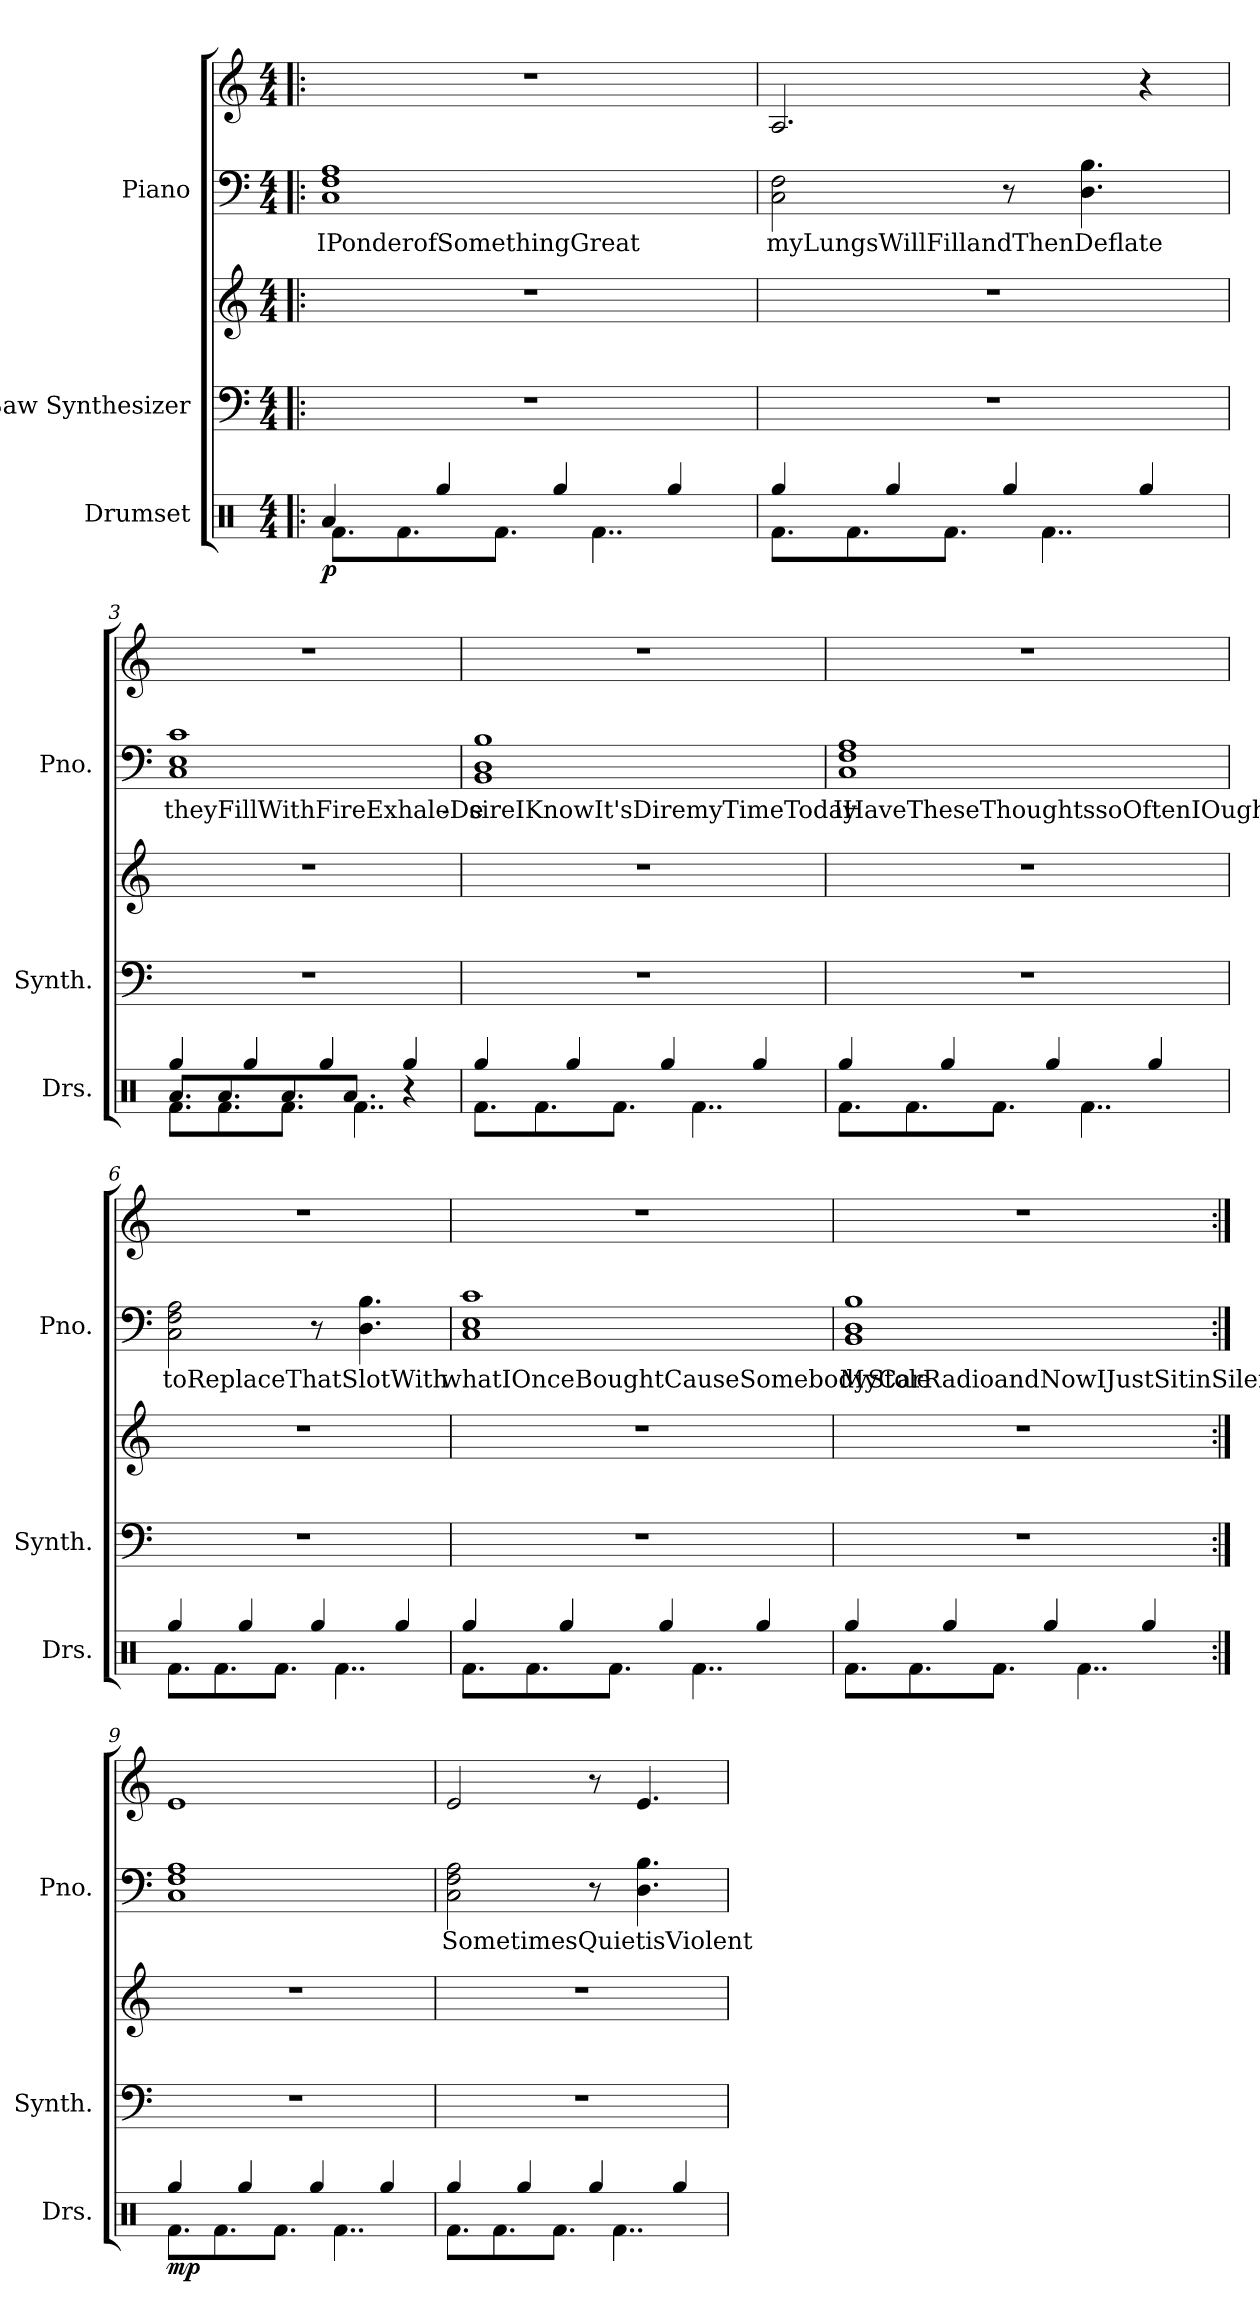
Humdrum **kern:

**kern	**dynam	**kern	**kern	**kern	**text	**kern
*part3	*part3	*part2	*part2	*part1	*part1	*part1
*staff5	*staff5	*staff4	*staff3	*staff2	*staff2	*staff1
*I"Drumset	*	*I"Saw Synthesizer	*	*I"Piano	*	*
*I'Drs.	*	*I'Synth.	*	*I'Pno.	*	*
*clefX	*	*clefF4	*clefG2	*clefF4	*	*clefG2
*k[]	*	*k[]	*k[]	*k[]	*	*k[]
*M4/4	*	*M4/4	*M4/4	*M4/4	*	*M4/4
*MM130	*	*MM130	*MM130	*MM130	*	*MM130
=1!|:	=1!|:	=1!|:	=1!|:	=1!|:	=1!|:	=1!|:
*^	*	*	*	*	*	*
!	!	!LO:DY:b	!	!	!	!	!
4Ra/	8.Rf\L	p	1r	1r	1C 1F 1A	IPonderofSomethingGreat	1r
.	8.Rf\	.	.	.	.	.	.
4Rgg/	.	.	.	.	.	.	.
.	8.Rf\J	.	.	.	.	.	.
4Rgg/	.	.	.	.	.	.	.
.	4..Rf\	.	.	.	.	.	.
4Rgg/	.	.	.	.	.	.	.
=2	=2	=2	=2	=2	=2	=2	=2
4Rgg/	8.Rf\L	.	1r	1r	2C\ 2F\	myLungsWillFillandThenDeflate	2.A/
.	8.Rf\	.	.	.	.	.	.
4Rgg/	.	.	.	.	.	.	.
.	8.Rf\J	.	.	.	.	.	.
4Rgg/	.	.	.	.	8r	.	.
.	4..Rf\	.	.	.	.	.	.
.	.	.	.	.	4.D\ 4.B\	.	.
4Rgg/	.	.	.	.	.	.	4r
!!LO:LB:g=z
=3	=3	=3	=3	=3	=3	=3	=3
*	*^	*	*	*	*	*	*
4Rgg/	8.Rf\L	8.Ra/L	.	1r	1r	1C 1E 1c	theyFillWithFireExhaleDe-	1r
.	8.Rf\	8.Ra/	.	.	.	.	.	.
4Rgg/	.	.	.	.	.	.	.	.
.	8.Rf\J	8.Ra/	.	.	.	.	.	.
4Rgg/	.	.	.	.	.	.	.	.
.	4..Rf\	8.Ra/J	.	.	.	.	.	.
4Rgg/	.	4r	.	.	.	.	.	.
*	*v	*v	*	*	*	*	*	*
=4	=4	=4	=4	=4	=4	=4	=4
4Rgg/	8.Rf\L	.	1r	1r	1BB 1D 1B	-sireIKnowIt'sDiremyTimeToday	1r
.	8.Rf\	.	.	.	.	.	.
4Rgg/	.	.	.	.	.	.	.
.	8.Rf\J	.	.	.	.	.	.
4Rgg/	.	.	.	.	.	.	.
.	4..Rf\	.	.	.	.	.	.
4Rgg/	.	.	.	.	.	.	.
!!LO:PB:g=z
=5	=5	=5	=5	=5	=5	=5	=5
4Rgg/	8.Rf\L	.	1r	1r	1C 1F 1A	IHaveTheseThoughtssoOftenIOught	1r
.	8.Rf\	.	.	.	.	.	.
4Rgg/	.	.	.	.	.	.	.
.	8.Rf\J	.	.	.	.	.	.
4Rgg/	.	.	.	.	.	.	.
.	4..Rf\	.	.	.	.	.	.
4Rgg/	.	.	.	.	.	.	.
=6	=6	=6	=6	=6	=6	=6	=6
4Rgg/	8.Rf\L	.	1r	1r	2C\ 2F\ 2A\	toReplaceThatSlotWith	1r
.	8.Rf\	.	.	.	.	.	.
4Rgg/	.	.	.	.	.	.	.
.	8.Rf\J	.	.	.	.	.	.
4Rgg/	.	.	.	.	8r	.	.
.	4..Rf\	.	.	.	.	.	.
.	.	.	.	.	4.D\ 4.B\	.	.
4Rgg/	.	.	.	.	.	.	.
!!LO:LB:g=z
=7	=7	=7	=7	=7	=7	=7	=7
4Rgg/	8.Rf\L	.	1r	1r	1C 1E 1c	whatIOnceBoughtCauseSomebodyStole	1r
.	8.Rf\	.	.	.	.	.	.
4Rgg/	.	.	.	.	.	.	.
.	8.Rf\J	.	.	.	.	.	.
4Rgg/	.	.	.	.	.	.	.
.	4..Rf\	.	.	.	.	.	.
4Rgg/	.	.	.	.	.	.	.
=8	=8	=8	=8	=8	=8	=8	=8
4Rgg/	8.Rf\L	.	1r	1r	1BB 1D 1B	MyCarRadioandNowIJustSitinSilence.	1r
.	8.Rf\	.	.	.	.	.	.
4Rgg/	.	.	.	.	.	.	.
.	8.Rf\J	.	.	.	.	.	.
4Rgg/	.	.	.	.	.	.	.
.	4..Rf\	.	.	.	.	.	.
4Rgg/	.	.	.	.	.	.	.
!!LO:PB:g=z
=9:|!	=9:|!	=9:|!	=9:|!	=9:|!	=9:|!	=9:|!	=9:|!
!	!	!LO:DY:b	!	!	!	!	!
4Rgg/	8.Rf\L	mp	1r	1r	1C 1F 1A	.	1e
.	8.Rf\	.	.	.	.	.	.
4Rgg/	.	.	.	.	.	.	.
.	8.Rf\J	.	.	.	.	.	.
4Rgg/	.	.	.	.	.	.	.
.	4..Rf\	.	.	.	.	.	.
4Rgg/	.	.	.	.	.	.	.
=10	=10	=10	=10	=10	=10	=10	=10
4Rgg/	8.Rf\L	.	1r	1r	2C\ 2F\ 2A\	SometimesQuietisViolent	2e/
.	8.Rf\	.	.	.	.	.	.
4Rgg/	.	.	.	.	.	.	.
.	8.Rf\J	.	.	.	.	.	.
4Rgg/	.	.	.	.	8r	.	8r
.	4..Rf\	.	.	.	.	.	.
.	.	.	.	.	4.D\ 4.B\	.	4.e/
4Rgg/	.	.	.	.	.	.	.
*v	*v	*	*	*	*	*	*
=	=	=	=	=	=	=
*-	*-	*-	*-	*-	*-	*-
